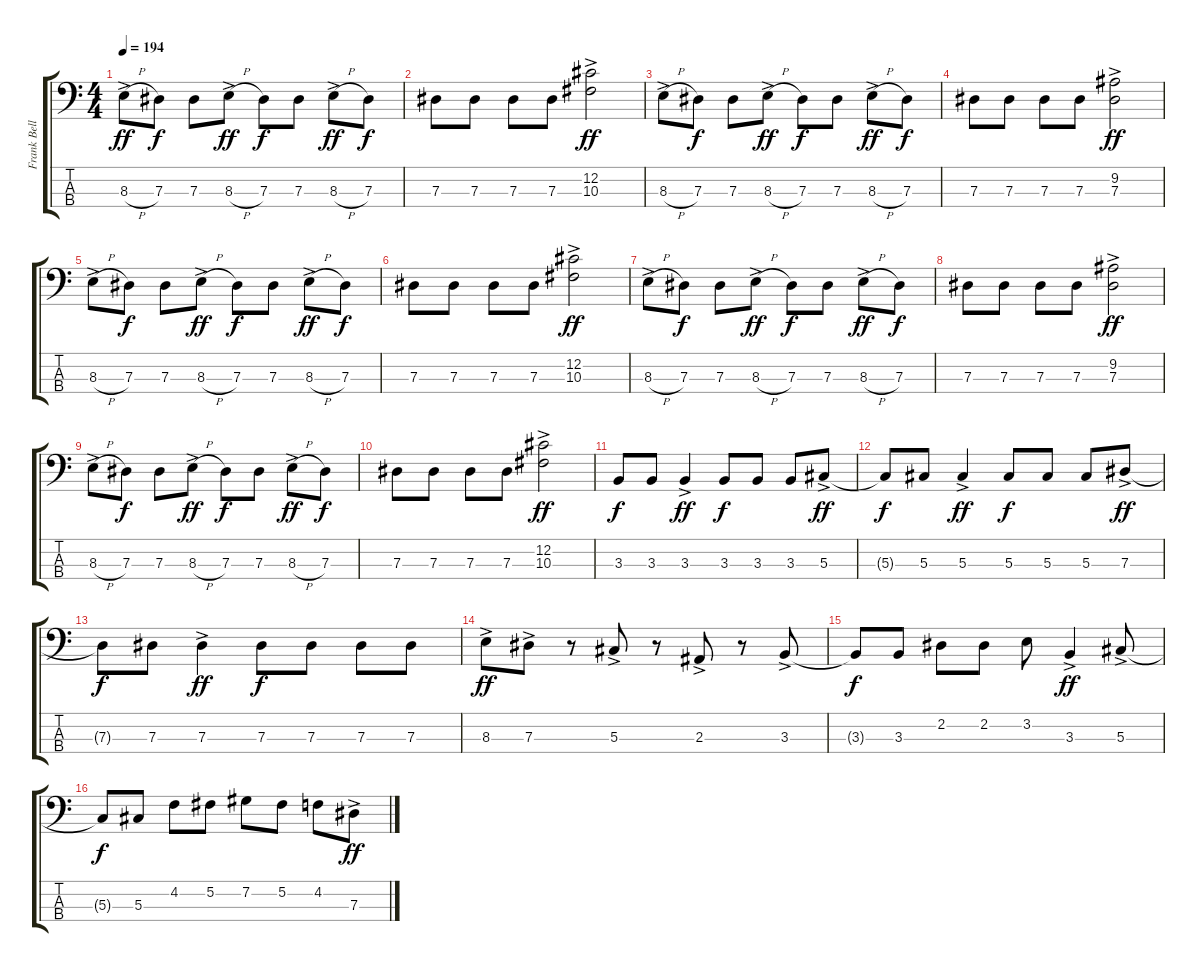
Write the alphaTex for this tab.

\track ("Frank Bello" "Frank Bell") {instrument electricbassfinger}
\staff {score tabs}
\tuning (Gb2 Db2 Ab1 Eb1) {hide}
\ts (4 4)
\tempo 194
\clef f4
\ks c
8.3{h ac}.8{dy ff} 7.3.8{dy f} 7.3.8 8.3{h ac}.8{dy ff} 7.3.8{dy f} 7.3.8 8.3{h ac}.8{dy ff} 7.3.8{dy f} |
7.3.8 7.3.8 7.3.8 7.3.8 (12.2 10.3{ac}).2{dy ff} |
8.3{h ac}.8 7.3.8{dy f} 7.3.8 8.3{h ac}.8{dy ff} 7.3.8{dy f} 7.3.8 8.3{h ac}.8{dy ff} 7.3.8{dy f} |
7.3.8 7.3.8 7.3.8 7.3.8 (9.2 7.3{ac}).2{dy ff} |
8.3{h ac}.8 7.3.8{dy f} 7.3.8 8.3{h ac}.8{dy ff} 7.3.8{dy f} 7.3.8 8.3{h ac}.8{dy ff} 7.3.8{dy f} |
7.3.8 7.3.8 7.3.8 7.3.8 (12.2 10.3{ac}).2{dy ff} |
8.3{h ac}.8 7.3.8{dy f} 7.3.8 8.3{h ac}.8{dy ff} 7.3.8{dy f} 7.3.8 8.3{h ac}.8{dy ff} 7.3.8{dy f} |
7.3.8 7.3.8 7.3.8 7.3.8 (9.2 7.3{ac}).2{dy ff} |
8.3{h ac}.8 7.3.8{dy f} 7.3.8 8.3{h ac}.8{dy ff} 7.3.8{dy f} 7.3.8 8.3{h ac}.8{dy ff} 7.3.8{dy f} |
7.3.8 7.3.8 7.3.8 7.3.8 (12.2 10.3{ac}).2{dy ff} |
3.3.8{dy f} 3.3.8 3.3{ac}.4{dy ff} 3.3.8{dy f} 3.3.8 3.3.8 5.3{ac}.8{dy ff} |
5.3{t}.8{dy f} 5.3.8 5.3{ac}.4{dy ff} 5.3.8{dy f} 5.3.8 5.3.8 7.3{ac}.8{dy ff} |
7.3{t}.8{dy f} 7.3.8 7.3{ac}.4{dy ff} 7.3.8{dy f} 7.3.8 7.3.8 7.3.8 |
8.3{ac}.8{dy ff} 7.3{ac}.8 r.8 5.3{ac}.8 r.8 2.3{ac}.8 r.8 3.3{ac}.8 |
3.3{t}.8{dy f} 3.3.8 2.2.8 2.2.8 3.2.8 3.3{ac}.4{dy ff} 5.3{ac}.8 |
5.3{t}.8{dy f} 5.3.8 4.2.8 5.2.8 7.2.8 5.2.8 4.2.8 7.3{ac}.8{dy ff}
